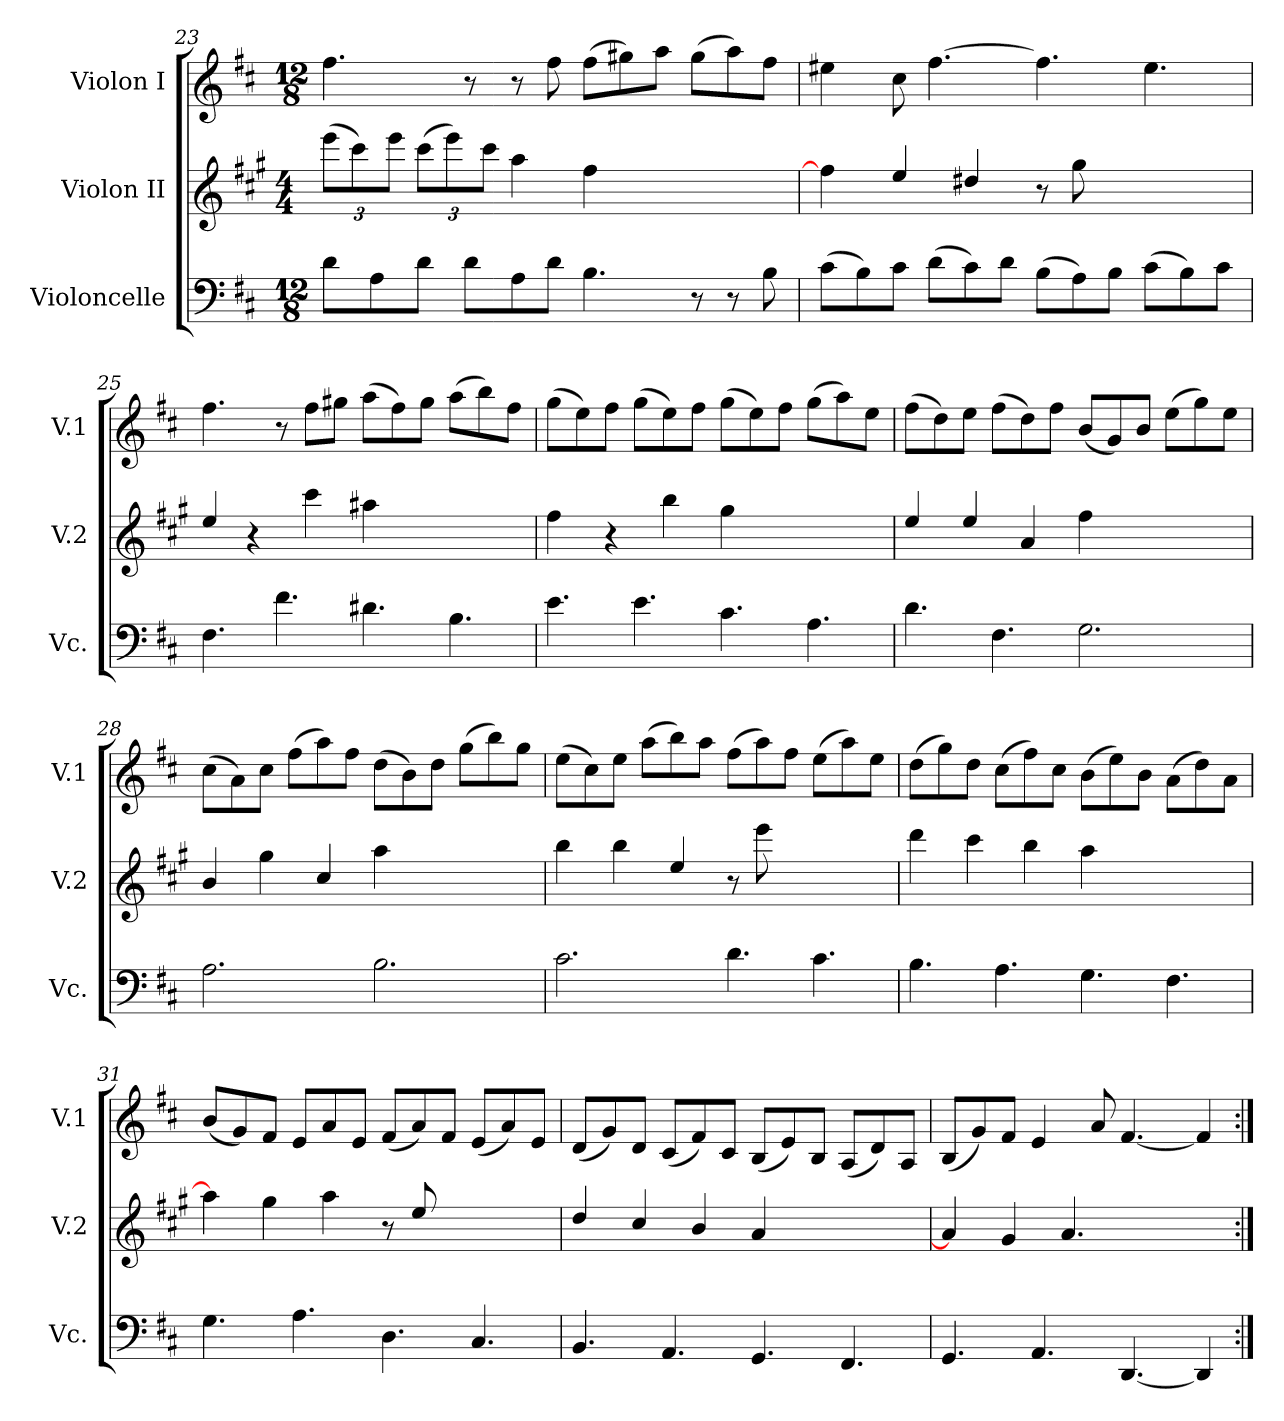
**kern	**kern	**kern
*part3	*part2	*part1
*staff3	*staff2	*staff1
*I"Violoncelle	*I"Violon II	*I"Violon I
*I'Vc.	*I'V.2	*I'V.1
!!LO:LB:g=z
*clefF4	*clefG2	*clefG2
*	*ITrd4c7	*
*k[f#c#]	*k[f#c#]	*k[f#c#]
*D:	*D:	*D:
*M12/8	*M4/4	*M12/8
*	*Xbrackettup	*
=23	=23	=23
8d\L	(12aa\L	4.ff#\
.	12ff#\)	.
8A\	.	.
.	12aa\J	.
8d\J	(12ff#\L	.
.	12aa\)	.
8d\L	.	8r
.	12ff#\J	.
8A\	4dd\	8r
8d\J	.	8ff#\
4.B\	[4b\	(8ff#\L
.	.	8gg#X\)
.	2ryy	8aa\J
8r	.	(8gg#\L
8r	.	8aa\)
8B\	.	8ff#\J
=24	=24	=24
(8c#\L	4b\]	4ee#X\
8B\)	.	.
8c#\J	4a/	8cc#\
(8d\L	.	[4.ff#\
8c#\)	4g#X/	.
8d\J	.	.
(8B\L	8r	4.ff#\]
8A\)	8cc#\	.
8B\J	2ryy	.
(8c#\L	.	4.ee#\
8B\)	.	.
8c#\J	.	.
=25	=25	=25
4.F#\	4a/	4.ff#\
.	4r	.
4.f#\	.	8r
.	4ff#\	8ff#\L
.	.	8gg#X\J
4.d#X\	4dd#X\	(8aa\L
.	.	8ff#\)
.	2ryy	8gg#\J
4.B\	.	(8aa\L
.	.	8bb\)
.	.	8ff#\J
!!LO:PB:g=z
=26	=26	=26
4.e\	4b\	(8gg\L
.	.	8ee\)
.	4r	8ff#\J
4.e\	.	(8gg\L
.	4ee\	8ee\)
.	.	8ff#\J
4.c#\	4cc#\	(8gg\L
.	.	8ee\)
.	2ryy	8ff#\J
4.A\	.	(8gg\L
.	.	8aa\)
.	.	8ee\J
=27	=27	=27
4.d\	4a/	(8ff#\L
.	.	8dd\)
.	4a/	8ee\J
4.F#\	.	(8ff#\L
.	4d/	8dd\)
.	.	8ff#\J
2.G\	4b\	(8b/L
.	.	8g/)
.	2ryy	8b/J
.	.	(8ee\L
.	.	8gg\)
.	.	8ee\J
=28	=28	=28
2.A\	4e/	(8cc#\L
.	.	8a\)
.	4cc#\	8cc#\J
.	.	(8ff#\L
.	4f#/	8aa\)
.	.	8ff#\J
2.B\	4dd\	(8dd\L
.	.	8b\)
.	2ryy	8dd\J
.	.	(8gg\L
.	.	8bb\)
.	.	8gg\J
=29	=29	=29
2.c#\	4ee\	(8ee\L
.	.	8cc#\)
.	4ee\	8ee\J
.	.	(8aa\L
.	4a/	8bb\)
.	.	8aa\J
4.d\	8r	(8ff#\L
.	8aa\	8aa\)
.	2ryy	8ff#\J
4.c#\	.	(8ee\L
.	.	8aa\)
.	.	8ee\J
=30	=30	=30
4.B\	4gg\	(8dd\L
.	.	8gg\)
.	4ff#\	8dd\J
4.A\	.	(8cc#\L
.	4ee\	8ff#\)
.	.	8cc#\J
4.G\	[4dd\	(8b\L
.	.	8ee\)
.	2ryy	8b\J
4.F#\	.	(8a\L
.	.	8dd\)
.	.	8a\J
=31	=31	=31
4.G\	4dd\]	(8b/L
.	.	8g/)
.	4cc#\	8f#/J
4.A\	.	8e/L
.	4dd\	8a/
.	.	8e/J
4.D\	8r	(8f#/L
.	8a/	8a/)
.	2ryy	8f#/J
4.C#/	.	(8e/L
.	.	8a/)
.	.	8e/J
!!LO:LB:g=z
=32	=32	=32
4.BB/	4g/	(8d/L
.	.	8g/)
.	4f#/	8d/J
4.AA/	.	(8c#/L
.	4e/	8f#/)
.	.	8c#/J
4.GG/	[4d/	(8B/L
.	.	8e/)
.	2ryy	8B/J
4.FF#/	.	(8A/L
.	.	8d/)
.	.	8A/J
=33	=33	=33
4.GG/	4d/]	(8B/L
.	.	8g/)
.	4c#/	8f#/J
4.AA/	.	4e/
.	4.d/	.
.	.	8a/
[4.DD/	.	[4.f#/
.	2ryy	.
4DD/]	.	4f#/]
=:|!	=:|!	=:|!
*-	*-	*-
